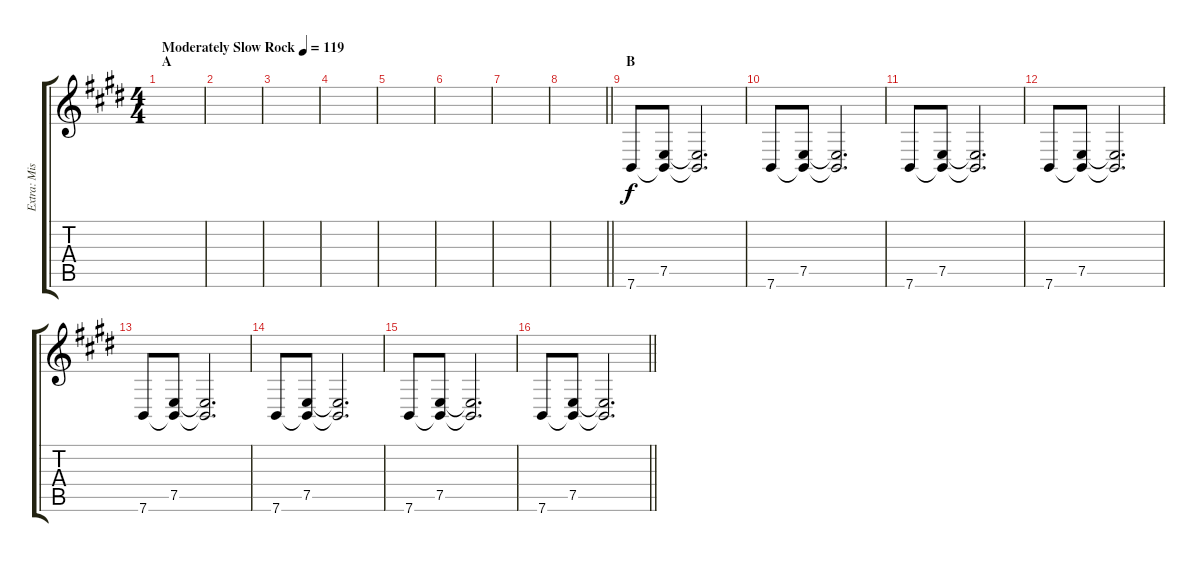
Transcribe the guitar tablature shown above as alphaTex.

\track ("Extra: Misc" "Extra: Mis") {instrument reversecymbal}
\staff {score tabs}
\tuning (E4 B3 G3 D3 A2 E2) {hide}
\ts (4 4)
\section ("" "A")
\tempo (119 "Moderately Slow Rock")
\tempo 66
\tempo (119 "Moderately Slow Rock")
\clef g2
\ks e
|
|
|
|
|
|
|
\barLineRight lightlight
|
\section ("" "B")
7.6.8 (7.5 7.6{t}).8 (7.5{t} 7.6{t}).2{d} |
7.6.8 (7.5 7.6{t}).8 (7.5{t} 7.6{t}).2{d} |
7.6.8 (7.5 7.6{t}).8 (7.5{t} 7.6{t}).2{d} |
7.6.8 (7.5 7.6{t}).8 (7.5{t} 7.6{t}).2{d} |
7.6.8 (7.5 7.6{t}).8 (7.5{t} 7.6{t}).2{d} |
7.6.8 (7.5 7.6{t}).8 (7.5{t} 7.6{t}).2{d} |
7.6.8 (7.5 7.6{t}).8 (7.5{t} 7.6{t}).2{d} |
\barLineRight lightlight
7.6.8 (7.5 7.6{t}).8 (7.5{t} 7.6{t}).2{d}
